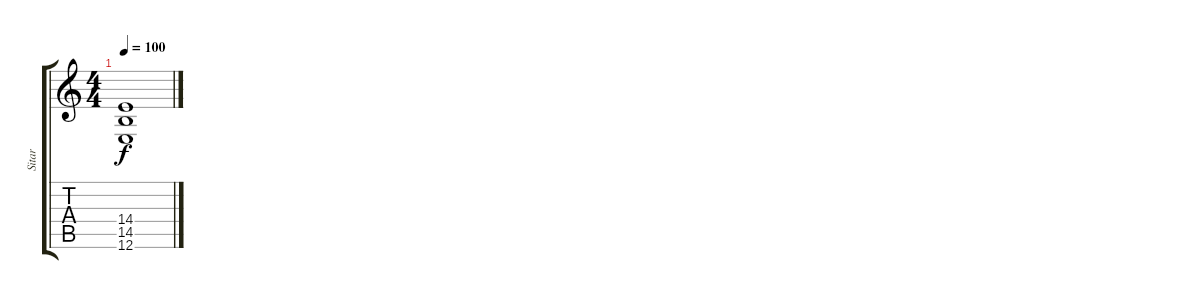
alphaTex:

\track ("Sitar" "Sitar") {instrument sitar}
\staff {score tabs}
\tuning (E4 B3 G3 D3 A2 E2) {hide}
\ts (4 4)
\tempo 100
\clef g2
\ks c
(14.4{t} 14.5{t} 12.6{t}).1{dy f}
